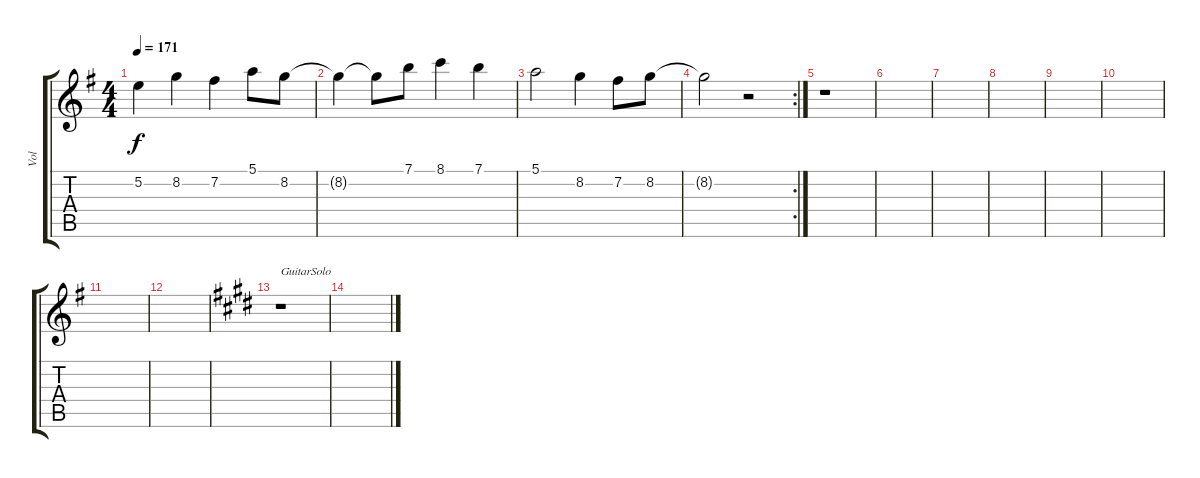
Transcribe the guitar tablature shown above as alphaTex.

\track ("Vol" "Vol") {instrument distortionguitar}
\staff {score tabs}
\tuning (E4 B3 G3 D3 A2 E2) {hide}
\ts (4 4)
\tempo 171
\clef g2
\ks g
5.2.4{dy f} 8.2.4 7.2.4 5.1.8 8.2.8 |
8.2{t}.4 8.2{t}.8 7.1.8 8.1.4 7.1.4 |
5.1.2 8.2.4 7.2.8 8.2.8 |
\rc 2
8.2{t}.2 r.2 |
r.1{txt ""} |
|
|
|
|
|
|
|
\ks e
r.1{txt "GuitarSolo"} |
\ks c#minor
